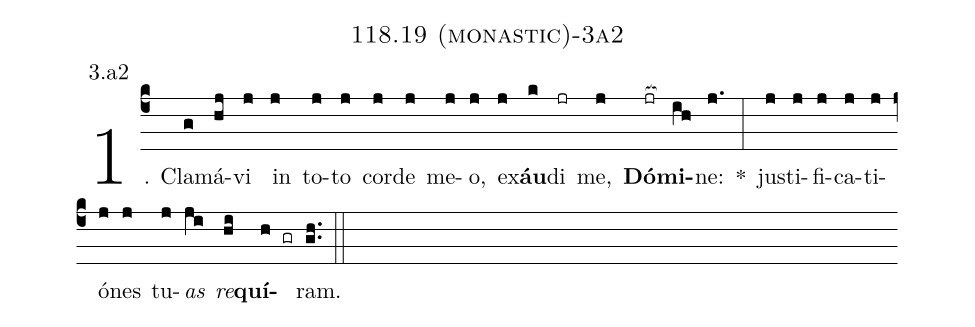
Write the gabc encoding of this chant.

name: 118.19 (monastic)-3a2;
annotation: 3.a2;
%%
(c4)1. Cla(g)má(hj)vi(j) in(j) to(j)to(j) cor(j)de(j) me(j)o,(j) ex(j)<b>áu</b>(k)di(jr) me,(j) <b>Dó</b>(jr[ocb:1{])<b>mi</b>(ih[ocb:0}])ne:(j.) *(:) jus(j)ti(j)fi(j)ca(j)ti(j)ó(j)nes(j) tu(j)<i>as</i>(ji) <i>re</i>(hi)<b>quí</b>(h gr)ram.(gh..) (::)
